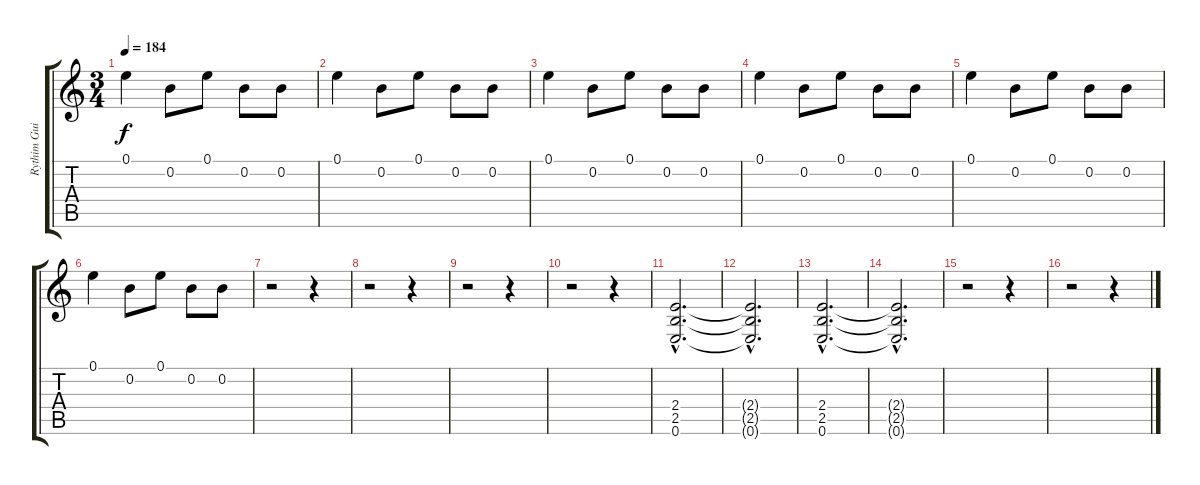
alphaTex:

\track ("Rythim Guitar" "Rythim Gui") {instrument distortionguitar}
\staff {score tabs}
\tuning (E4 B3 G3 D3 A2 E2) {hide}
\ts (3 4)
\tempo 184
\clef g2
\ks c
0.1.4{dy f} 0.2.8 0.1.8 0.2.8 0.2.8 |
0.1.4 0.2.8 0.1.8 0.2.8 0.2.8 |
0.1.4 0.2.8 0.1.8 0.2.8 0.2.8 |
0.1.4 0.2.8 0.1.8 0.2.8 0.2.8 |
0.1.4 0.2.8 0.1.8 0.2.8 0.2.8 |
0.1.4 0.2.8 0.1.8 0.2.8 0.2.8 |
r.2 r.4 |
r.2 r.4 |
r.2 r.4 |
r.2 r.4 |
(2.4{hac} 2.5{hac} 0.6{hac}).2{d volume 12} |
(2.4{hac t} 2.5{hac t} 0.6{hac t}).2{d} |
(2.4{hac} 2.5{hac} 0.6{hac}).2{d volume 12} |
(2.4{hac t} 2.5{hac t} 0.6{hac t}).2{d} |
r.2 r.4 |
r.2 r.4
